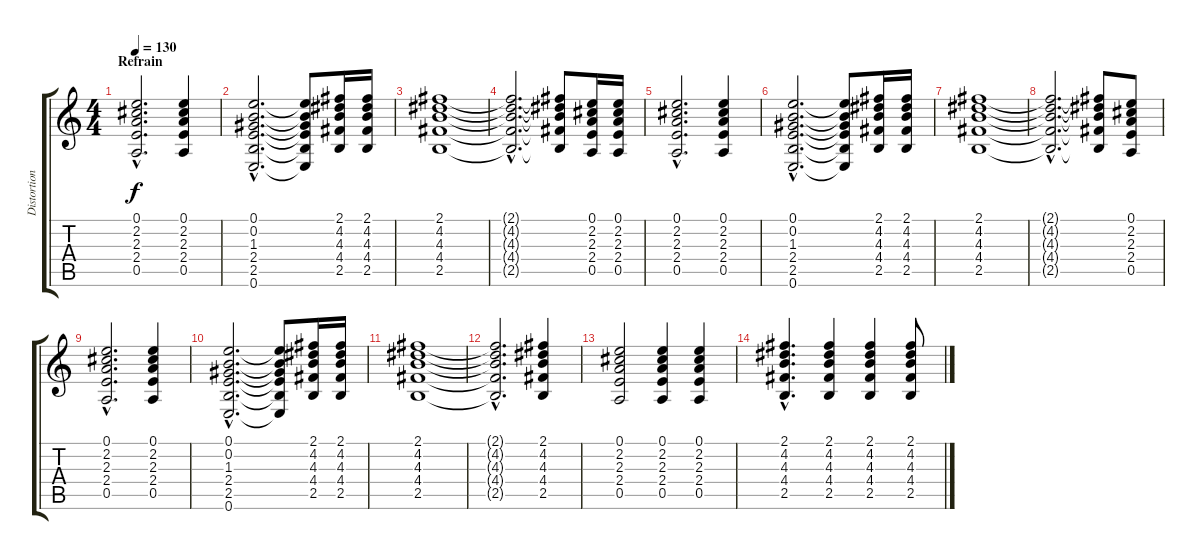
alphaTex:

\track ("Distortion Guitar" "Distortion") {instrument distortionguitar}
\staff {score tabs}
\tuning (E4 B3 G3 D3 A2 E2) {hide}
\ts (4 4)
\section ("" "Refrain")
\tempo 130
\clef g2
\ks c
(0.1{hac} 2.2{hac} 2.3{hac} 2.4{hac} 0.5{hac}).2{d dy f} (0.1 2.2 2.3 2.4 0.5).4 |
(0.1{hac} 0.2{hac} 1.3{hac} 2.4{hac} 2.5{hac} 0.6{hac}).2{d} (0.1{t} 0.2{t} 1.3{t} 2.4{t} 2.5{t} 0.6{t}).8 (2.1 4.2 4.3 4.4 2.5).16 (2.1 4.2 4.3 4.4 2.5).16 |
(2.1 4.2 4.3 4.4 2.5).1 |
(2.1{hac t} 4.2{hac t} 4.3{hac t} 4.4{hac t} 2.5{hac t}).2{d} (2.1{t} 4.2{t} 4.3{t} 4.4{t} 2.5{t}).8 (0.1 2.2 2.3 2.4 0.5).16 (0.1 2.2 2.3 2.4 0.5).16 |
(0.1{hac} 2.2{hac} 2.3{hac} 2.4{hac} 0.5{hac}).2{d} (0.1 2.2 2.3 2.4 0.5).4 |
(0.1{hac} 0.2{hac} 1.3{hac} 2.4{hac} 2.5{hac} 0.6{hac}).2{d} (0.1{t} 0.2{t} 1.3{t} 2.4{t} 2.5{t} 0.6{t}).8 (2.1 4.2 4.3 4.4 2.5).16 (2.1 4.2 4.3 4.4 2.5).16 |
(2.1 4.2 4.3 4.4 2.5).1 |
(2.1{hac t} 4.2{hac t} 4.3{hac t} 4.4{hac t} 2.5{hac t}).2{d} (2.1{t} 4.2{t} 4.3{t} 4.4{t} 2.5{t}).8 (0.1 2.2 2.3 2.4 0.5).8 |
(0.1{hac} 2.2{hac} 2.3{hac} 2.4{hac} 0.5{hac}).2{d} (0.1 2.2 2.3 2.4 0.5).4 |
(0.1{hac} 0.2{hac} 1.3{hac} 2.4{hac} 2.5{hac} 0.6{hac}).2{d} (0.1{t} 0.2{t} 1.3{t} 2.4{t} 2.5{t} 0.6{t}).8 (2.1 4.2 4.3 4.4 2.5).16 (2.1 4.2 4.3 4.4 2.5).16 |
(2.1 4.2 4.3 4.4 2.5).1 |
(2.1{hac t} 4.2{hac t} 4.3{hac t} 4.4{hac t} 2.5{hac t}).2{d} (2.1 4.2 4.3 4.4 2.5).4 |
(0.1 2.2 2.3 2.4 0.5).2 (0.1 2.2 2.3 2.4 0.5).4 (0.1 2.2 2.3 2.4 0.5).4 |
(2.1{hac} 4.2{hac} 4.3{hac} 4.4{hac} 2.5{hac}).4{d} (2.1 4.2 4.3 4.4 2.5).4 (2.1 4.2 4.3 4.4 2.5).4 (2.1 4.2 4.3 4.4 2.5).8
